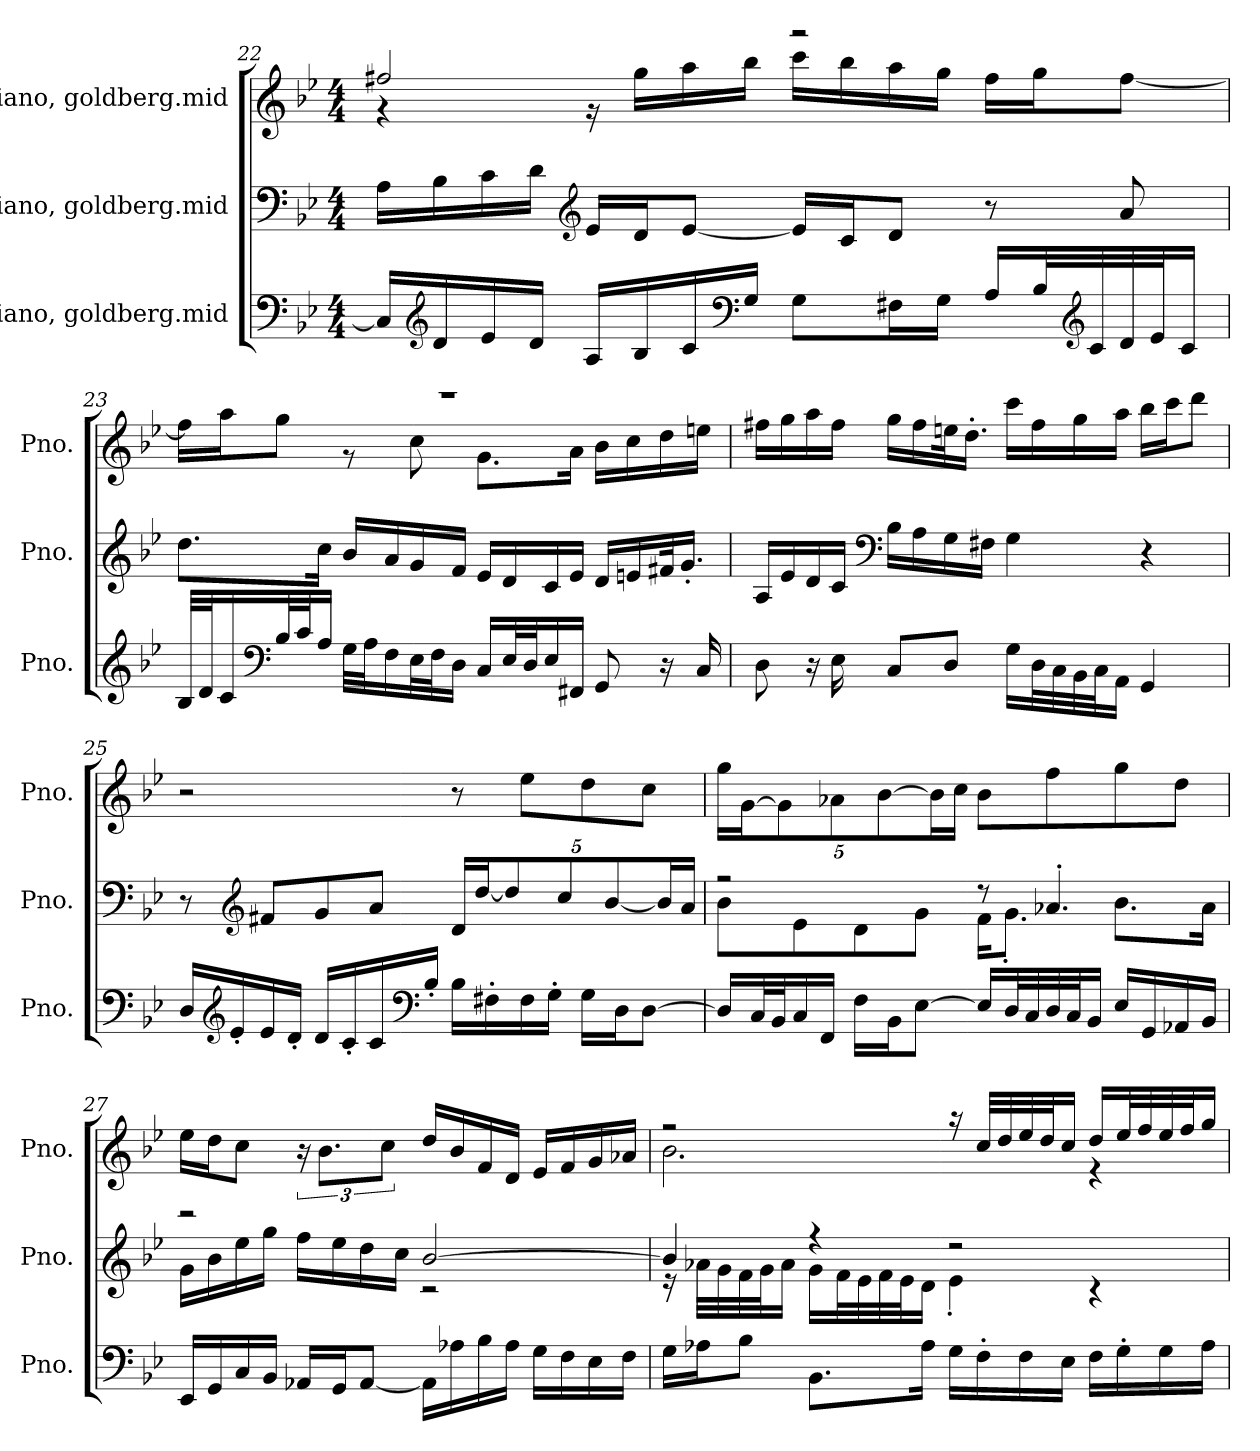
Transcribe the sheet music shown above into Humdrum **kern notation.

**kern	**kern	**kern
*part3	*part2	*part1
*staff3	*staff2	*staff1
*I"Piano, goldberg.mid	*I"Piano, goldberg.mid	*I"Piano, goldberg.mid
*I'Pno.	*I'Pno.	*I'Pno.
!!LO:LB:g=z
*clefF4	*clefF4	*clefG2
*k[b-e-]	*k[b-e-]	*k[b-e-]
*M4/4	*M4/4	*M4/4
=22	=22	=22
*	*	*^
16C/LL]	16A\LL	2ff#X/	4r
*clefG2	*	*	*
16d/	16B-\	.	.
16e-/	16c\	.	.
16d/JJ	16d\JJ	.	.
*	*clefG2	*	*
16A/LL	16e-/LL	.	16r
16B-/	16d/J	.	16gg\LL
16c/	[8e-/J	.	16aa\
*clefF4	*	*	*
16G/JJ	.	.	16bb-\JJ
8G\L	16e-/LL]	2r	16ccc\LL
.	16c/J	.	16bb-\
16F#X\L	8d/J	.	16aa\
16G\JJ	.	.	16gg\JJ
16A/LL	8r	.	16ff#\LL
32B-/L	.	.	16gg\J
*clefG2	*	*	*
32c/	.	.	.
32d/	8a/	.	[8ff#\J
32e-/J	.	.	.
16c/JJ	.	.	.
!!LO:LB:g=z	!!
=23	=23	=23	=23
32B-/LLL	8.dd\L	1r	16ff#\LL]
32d/J	.	.	.
16c/	.	.	16aa\J
*clefF4	*	*	*
32B-/L	.	.	8gg\J
32c/J	.	.	.
16A/JJ	16cc\Jk	.	.
32G\LLL	16b-/LL	.	8r
32A\J	.	.	.
16F\	16a/	.	.
32E-\L	16g/	.	8cc\
32F\J	.	.	.
16D\JJ	16f/JJ	.	.
16C/LL	16e-/LL	.	8.g\L
32E-/L	16d/	.	.
32D/J	.	.	.
16E-/	16c/	.	.
16FF#X/JJ	16e-/JJ	.	16a\Jk
8GG/	16d/LL	.	16b-\LL
.	16en/	.	16cc\
16r	32f#X/K	.	16dd\
.	16.g'/JJ	.	.
16C/	.	.	16een\JJ
*	*	*v	*v
!!LO:LB:g=z
=24	=24	=24
8D\	16A/LL	16ff#X\LL
.	16e-/	16gg\
16r	16d/	16aa\
16E-\	16c/JJ	16ff#\JJ
*	*clefF4	*
8C/L	16B-\LL	16gg\LL
.	16A\	16ff#\
8D/J	16G\	32een\K
.	.	16.dd'\JJ
.	16F#X\JJ	.
16G\LL	4G\	16ccc\LL
32D\L	.	16ff#\
32C\	.	.
32BB-\	.	16gg\
32C\J	.	.
16AA\JJ	.	16aa\JJ
4GG/	4r	16bb-\LL
.	.	16ccc\J
.	.	8ddd\J
=25	=25	=25
16D/LL	8r	2r
*clefG2	*	*
16e-'/	.	.
*	*clefG2	*
16e-/	8f#X/L	.
16d'/JJ	.	.
16d/LL	8g/	.
16c'/	.	.
16c/	8a/J	.
*clefF4	*	*
16B-'/JJ	.	.
*	*Xbrackettup	*
16B-\LL	20d/LL	8r
.	[20dd/J	.
16F#X'\	.	.
.	10dd/]	.
16F#\	.	8ee-\L
16G'\JJ	.	.
.	10cc/	.
16G\LL	.	8dd\
.	[10b-/	.
16D\J	.	.
[8D\J	.	8cc\J
.	20b-/L]	.
.	20a/JJ	.
!!LO:PB:g=z
=26	=26	=26
*	*^	*
*	*	*	*Xbrackettup
16D/LL]	2r	8b-\L	20gg\LL
.	.	.	[20g\J
32C/L	.	.	.
32BB-/J	.	.	.
.	.	.	10g\]
16C/	.	8e-\	.
16FF/JJ	.	.	.
.	.	.	10a-X\
16F\LL	.	8d\	.
.	.	.	[10b-\
16BB-\J	.	.	.
[8E-\J	.	8g\J	.
.	.	.	20b-\L]
.	.	.	20cc\JJ
16E-/LL]	8r	16f\KL	8b-\L
32D/L	.	8.g'\J	.
32C/	.	.	.
32D/	4.a-X'/	.	8ff\
32C/J	.	.	.
16BB-/JJ	.	.	.
16E-/LL	.	8.b-\L	8gg\
16GG/	.	.	.
16AA-X/	.	.	8dd\J
16BB-/JJ	.	16a-\Jk	.
=27	=27	=27	=27
16EE-/LL	2r	16g\LL	16ee-\LL
16GG/	.	16b-\	16dd\J
16C/	.	16ee-\	8cc\J
16BB-/JJ	.	16gg\JJ	.
*	*	*	*brackettup
16AA-X/LL	.	16ff\LL	24r
.	.	.	12.b-\L
16GG/J	.	16ee-\	.
[8AA-/J	.	16dd\	.
.	.	.	12cc\J
.	.	16cc\JJ	.
16AA-\LL]	[2b-/	2r	16dd/LL
16A-X\	.	.	16b-/
16B-\	.	.	16f/
16A-\JJ	.	.	16d/JJ
16G\LL	.	.	16e-/LL
16F\	.	.	16f/
16E-\	.	.	16g/
16F\JJ	.	.	16a-X/JJ
!!LO:LB:g=z
=28	=28	=28	=28
*	*	*	*^
16G\LL	4b-/]	16r	2r	2.b-\
16A-X\J	.	32a-X\LLL	.	.
.	.	32g\	.	.
8B-\J	.	32f\	.	.
.	.	32g\J	.	.
.	.	16a-\JJ	.	.
8.BB-\L	4r	16g\LL	.	.
.	.	32f\L	.	.
.	.	32e-\	.	.
.	.	32f\	.	.
.	.	32e-\J	.	.
16A-\Jk	.	16d\JJ	.	.
16G\LL	2r	4e-'\	16r	.
16F'\	.	.	32cc/LLL	.
.	.	.	32dd/	.
16F\	.	.	32ee-/	.
.	.	.	32dd/J	.
16E-\JJ	.	.	16cc/JJ	.
16F\LL	.	4r	16dd/LL	4r
16G'\	.	.	32ee-/L	.
.	.	.	32ff/	.
16G\	.	.	32ee-/	.
.	.	.	32ff/J	.
16A-\JJ	.	.	16gg/JJ	.
*	*v	*v	*	*
*	*	*v	*v
=	=	=
*-	*-	*-
